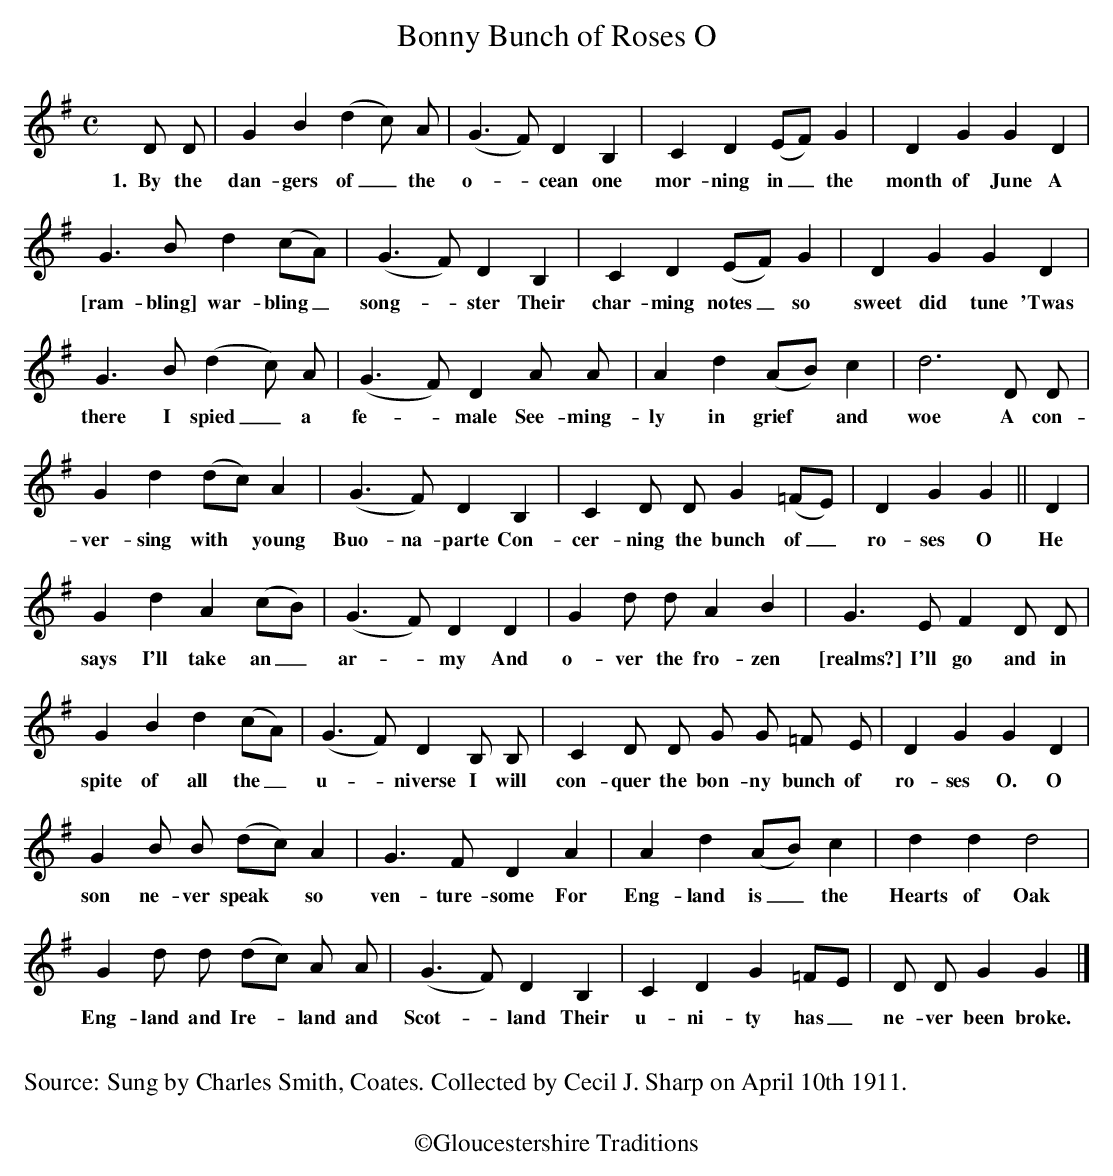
X:1
T:Bonny Bunch of Roses O
M:C
L:1/4
K:G
D/ D/|GB(dc/) A/ | (G3/F/) DB,|CD(E/F/) G|DGGD|
w:1.~~By the dan-gers of_ the o-*cean one mor-ning in_the month of June A
G3/B/d(c/A/)|(G3/F/)DB,|CD(E/F/)G|DGGD|
w:[ram-bling] war-bling_ song-*ster Their char-ming notes_ so sweet did tune 'Twas
G>B(dc/) A/|(G3/F/)DA/ A/|Ad(A/B/) c|d3D/ D/|
w:there I spied_ a fe-*male See-ming-ly in grief* and woe A con-
Gd(d/c/)A|(G>F) DB,|CD/ D/ G (=F/E/)|DGG||D|
w:ver-sing with* young Buo-na-parte Con-cer-ning the bunch of_ ro-ses O He
GdA(c/B/)|(G3/F/)DD|Gd/ d/ A B|G>E FD/ D/|
w:says I'll take an_ ar-*my And o-ver the fro-zen [realms?]   I'll go and in
GBd(c/A/)|(G>F)D B,/  B,/|C D/ D/ G/ G/ =F/  E/|DGGD|
w:spite of all the_ u-*niverse I will con-quer the bon-ny bunch of ro-ses O. O
G B/ B/ (d/c/) A|G>F DA|Ad(A/B/)c|ddd2|
w:son ne-ver speak* so  ven-ture-some For Eng-land is_ the Hearts of  Oak
Gd/ d/ (d/c/) A/ A/|(G>F)DB,|CDG=F/E/|D/ D/ GG|]
w:Eng-land and Ire-*land and Scot-*land Their u-ni-ty has_ ne-ver been broke.
W:
